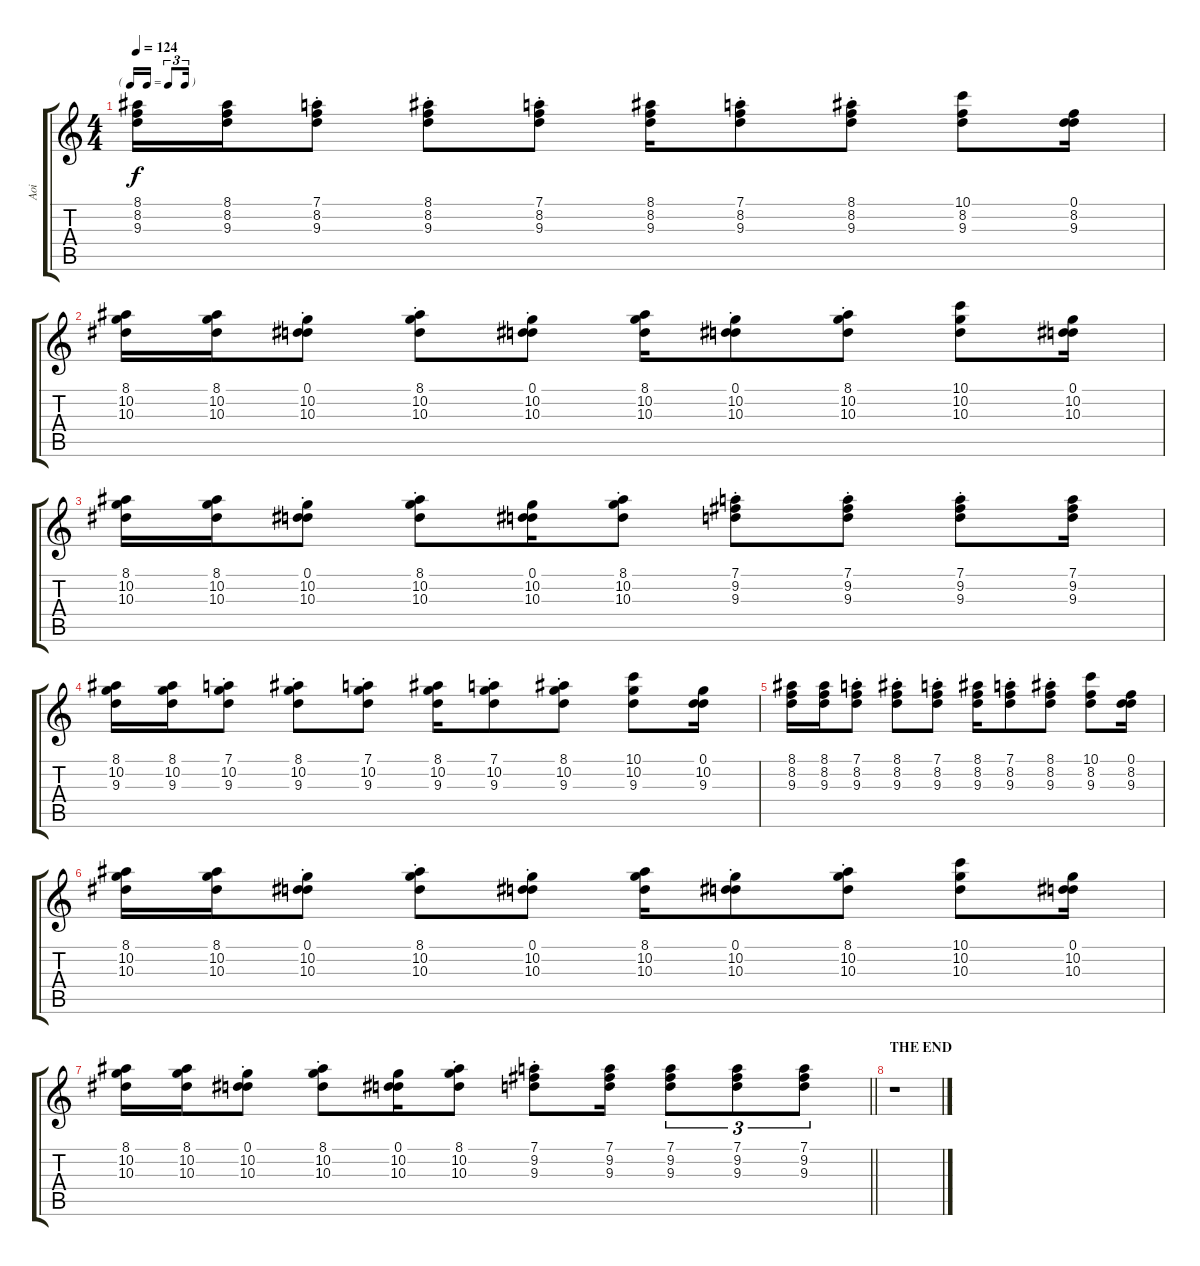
\track ("Aoi" "Aoi") {instrument overdrivenguitar}
\staff {score tabs}
\tuning (D4 A3 F3 C3 G2 D2) {hide}
\ts (4 4)
\tf triplet16th
\tempo 124
\clef g2
\ks c
(8.1 8.2 9.3).16{dy f} (8.1 8.2 9.3).16 (7.1{st} 8.2{st} 9.3{st}).8 (8.1{st} 8.2{st} 9.3{st}).8 (7.1{st} 8.2{st} 9.3{st}).8 (8.1 8.2 9.3).16 (7.1{st} 8.2{st} 9.3{st}).8 (8.1{st} 8.2{st} 9.3{st}).8 (10.1 8.2 9.3).8 (0.1 8.2 9.3).16 |
(8.1 10.2 10.3).16 (8.1 10.2 10.3).16 (0.1{st} 10.2{st} 10.3{st}).8 (8.1{st} 10.2{st} 10.3{st}).8 (0.1{st} 10.2{st} 10.3{st}).8 (8.1 10.2 10.3).16 (0.1{st} 10.2{st} 10.3{st}).8 (8.1{st} 10.2{st} 10.3{st}).8 (10.1 10.2 10.3).8 (0.1 10.2 10.3).16 |
(8.1 10.2 10.3).16 (8.1 10.2 10.3).16 (0.1{st} 10.2{st} 10.3{st}).8 (8.1{st} 10.2{st} 10.3{st}).8 (0.1 10.2 10.3).16 (8.1{st} 10.2{st} 10.3{st}).8 (7.1{st} 9.2{st} 9.3{st}).8 (7.1{st} 9.2{st} 9.3{st}).8 (7.1{st} 9.2{st} 9.3{st}).8 (7.1 9.2 9.3).16 |
(8.1 10.2 9.3).16 (8.1 10.2 9.3).16 (7.1{st} 10.2{st} 9.3{st}).8 (8.1{st} 10.2{st} 9.3{st}).8 (7.1{st} 10.2{st} 9.3{st}).8 (8.1 10.2 9.3).16 (7.1{st} 10.2{st} 9.3{st}).8 (8.1{st} 10.2{st} 9.3{st}).8 (10.1 10.2 9.3).8 (0.1 10.2 9.3).16 |
(8.1 8.2 9.3).16 (8.1 8.2 9.3).16 (7.1{st} 8.2{st} 9.3{st}).8 (8.1{st} 8.2{st} 9.3{st}).8 (7.1{st} 8.2{st} 9.3{st}).8 (8.1 8.2 9.3).16 (7.1{st} 8.2{st} 9.3{st}).8 (8.1{st} 8.2{st} 9.3{st}).8 (10.1 8.2 9.3).8 (0.1 8.2 9.3).16 |
(8.1 10.2 10.3).16 (8.1 10.2 10.3).16 (0.1{st} 10.2{st} 10.3{st}).8 (8.1{st} 10.2{st} 10.3{st}).8 (0.1{st} 10.2{st} 10.3{st}).8 (8.1 10.2 10.3).16 (0.1{st} 10.2{st} 10.3{st}).8 (8.1{st} 10.2{st} 10.3{st}).8 (10.1 10.2 10.3).8 (0.1 10.2 10.3).16 |
\barLineRight lightlight
(8.1 10.2 10.3).16 (8.1 10.2 10.3).16 (0.1{st} 10.2{st} 10.3{st}).8 (8.1{st} 10.2{st} 10.3{st}).8 (0.1 10.2 10.3).16 (8.1{st} 10.2{st} 10.3{st}).8 (7.1{st} 9.2{st} 9.3{st}).8 (7.1 9.2 9.3).16 (7.1 9.2 9.3).8{tu (3 2)} (7.1 9.2 9.3).8{tu (3 2)} (7.1 9.2 9.3).8{tu (3 2)} |
\section ("" "THE END")
r.1
